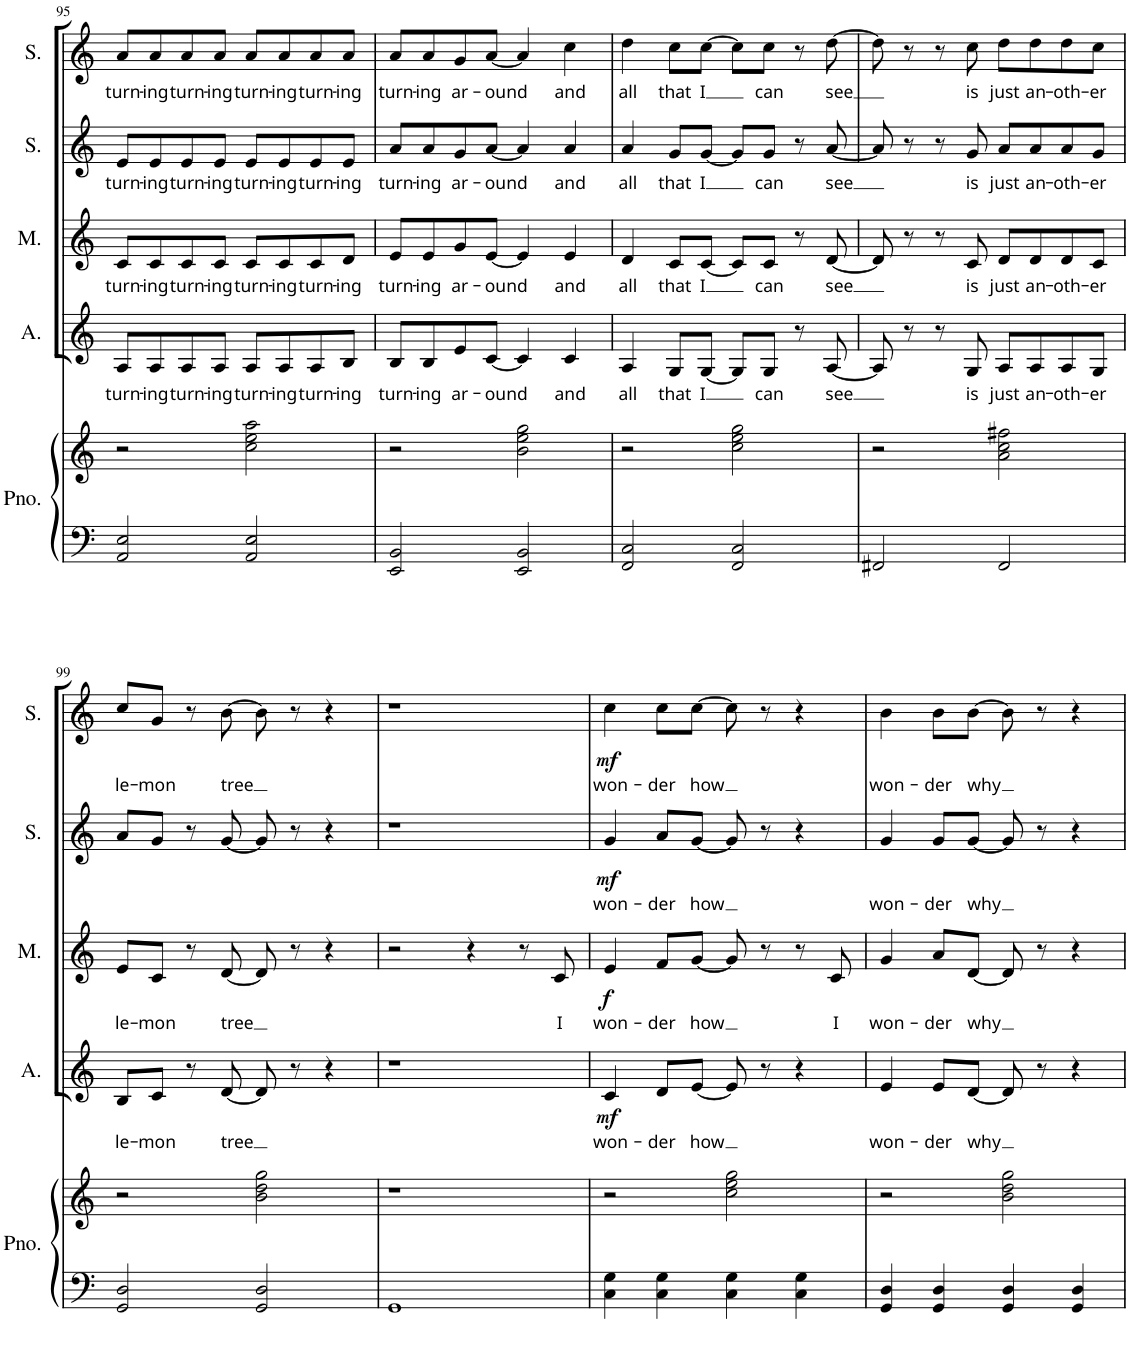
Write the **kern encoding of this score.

**kern	**kern	**kern	**text	**dynam	**kern	**text	**dynam	**kern	**text	**dynam	**kern	**text	**dynam
*part5	*part5	*part4	*part4	*part4	*part3	*part3	*part3	*part2	*part2	*part2	*part1	*part1	*part1
*staff6	*staff5	*staff4	*staff4	*staff4	*staff3	*staff3	*staff3	*staff2	*staff2	*staff2	*staff1	*staff1	*staff1
*I"Piano	*	*I"Alto	*	*	*I"Mezzo	*	*	*I"Soprano	*	*	*I"Soprano	*	*
*I'Pno.	*	*I'A.	*	*	*I'M.	*	*	*I'S.	*	*	*I'S.	*	*
!!LO:PB:g=z
*clefF4	*clefG2	*clefG2	*	*	*clefG2	*	*	*clefG2	*	*	*clefG2	*	*
*k[]	*k[]	*k[]	*	*	*k[]	*	*	*k[]	*	*	*k[]	*	*
*M4/4	*M4/4	*M4/4	*	*	*M4/4	*	*	*M4/4	*	*	*M4/4	*	*
=95	=95	=95	=95	=95	=95	=95	=95	=95	=95	=95	=95	=95	=95
!	!	!	!LO:LY:b	!	!	!LO:LY:b	!	!	!LO:LY:b	!	!	!LO:LY:b	!
2AA/ 2E/	2r	8A/L	turn-	.	8c/L	turn-	.	8e/L	turn-	.	8a/L	turn-	.
!	!	!	!LO:LY:b	!	!	!LO:LY:b	!	!	!LO:LY:b	!	!	!LO:LY:b	!
.	.	8A/	-ing	.	8c/	-ing	.	8e/	-ing	.	8a/	-ing	.
!	!	!	!LO:LY:b	!	!	!LO:LY:b	!	!	!LO:LY:b	!	!	!LO:LY:b	!
.	.	8A/	turn-	.	8c/	turn-	.	8e/	turn-	.	8a/	turn-	.
!	!	!	!LO:LY:b	!	!	!LO:LY:b	!	!	!LO:LY:b	!	!	!LO:LY:b	!
.	.	8A/J	-ing	.	8c/J	-ing	.	8e/J	-ing	.	8a/J	-ing	.
!	!	!	!LO:LY:b	!	!	!LO:LY:b	!	!	!LO:LY:b	!	!	!LO:LY:b	!
2AA/ 2E/	2cc\ 2ee\ 2aa\	8A/L	turn-	.	8c/L	turn-	.	8e/L	turn-	.	8a/L	turn-	.
!	!	!	!LO:LY:b	!	!	!LO:LY:b	!	!	!LO:LY:b	!	!	!LO:LY:b	!
.	.	8A/	-ing	.	8c/	-ing	.	8e/	-ing	.	8a/	-ing	.
!	!	!	!LO:LY:b	!	!	!LO:LY:b	!	!	!LO:LY:b	!	!	!LO:LY:b	!
.	.	8A/	turn-	.	8c/	turn-	.	8e/	turn-	.	8a/	turn-	.
!	!	!	!LO:LY:b	!	!	!LO:LY:b	!	!	!LO:LY:b	!	!	!LO:LY:b	!
.	.	8B/J	-ing	.	8d/J	-ing	.	8e/J	-ing	.	8a/J	-ing	.
=96	=96	=96	=96	=96	=96	=96	=96	=96	=96	=96	=96	=96	=96
!	!	!	!LO:LY:b	!	!	!LO:LY:b	!	!	!LO:LY:b	!	!	!LO:LY:b	!
2EE/ 2BB/	2r	8B/L	turn-	.	8e/L	turn-	.	8a/L	turn-	.	8a/L	turn-	.
!	!	!	!LO:LY:b	!	!	!LO:LY:b	!	!	!LO:LY:b	!	!	!LO:LY:b	!
.	.	8B/	-ing	.	8e/	-ing	.	8a/	-ing	.	8a/	-ing	.
!	!	!	!LO:LY:b	!	!	!LO:LY:b	!	!	!LO:LY:b	!	!	!LO:LY:b	!
.	.	8e/	ar-	.	8g/	ar-	.	8g/	ar-	.	8g/	ar-	.
!	!	!	!LO:LY:b	!	!	!LO:LY:b	!	!	!LO:LY:b	!	!	!LO:LY:b	!
.	.	[8c/J	-ound	.	[8e/J	-ound	.	[8a/J	-ound	.	[8a/J	-ound	.
2EE/ 2BB/	2b\ 2ee\ 2gg\	4c/]	.	.	4e/]	.	.	4a/]	.	.	4a/]	.	.
!	!	!	!LO:LY:b	!	!	!LO:LY:b	!	!	!LO:LY:b	!	!	!LO:LY:b	!
.	.	4c/	and	.	4e/	and	.	4a/	and	.	4cc\	and	.
=97	=97	=97	=97	=97	=97	=97	=97	=97	=97	=97	=97	=97	=97
!	!	!	!LO:LY:b	!	!	!LO:LY:b	!	!	!LO:LY:b	!	!	!LO:LY:b	!
2FF/ 2C/	2r	4A/	all	.	4d/	all	.	4a/	all	.	4dd\	all	.
!	!	!	!LO:LY:b	!	!	!LO:LY:b	!	!	!LO:LY:b	!	!	!LO:LY:b	!
.	.	8G/L	that	.	8c/L	that	.	8g/L	that	.	8cc\L	that	.
!	!	!	!LO:LY:b	!	!	!LO:LY:b	!	!	!LO:LY:b	!	!	!LO:LY:b	!
.	.	[8G/J	I	.	[8c/J	I	.	[8g/J	I	.	[8cc\J	I	.
2FF/ 2C/	2cc\ 2ee\ 2gg\	8G/L]	.	.	8c/L]	.	.	8g/L]	.	.	8cc\L]	.	.
!	!	!	!LO:LY:b	!	!	!LO:LY:b	!	!	!LO:LY:b	!	!	!LO:LY:b	!
.	.	8G/J	can	.	8c/J	can	.	8g/J	can	.	8cc\J	can	.
.	.	8r	.	.	8r	.	.	8r	.	.	8r	.	.
!	!	!	!LO:LY:b	!	!	!LO:LY:b	!	!	!LO:LY:b	!	!	!LO:LY:b	!
.	.	[8A/	see	.	[8d/	see	.	[8a/	see	.	[8dd\	see	.
=98	=98	=98	=98	=98	=98	=98	=98	=98	=98	=98	=98	=98	=98
2FF#X/	2r	8A/]	.	.	8d/]	.	.	8a/]	.	.	8dd\]	.	.
.	.	8r	.	.	8r	.	.	8r	.	.	8r	.	.
.	.	8r	.	.	8r	.	.	8r	.	.	8r	.	.
!	!	!	!LO:LY:b	!	!	!LO:LY:b	!	!	!LO:LY:b	!	!	!LO:LY:b	!
.	.	8G/	is	.	8c/	is	.	8g/	is	.	8cc\	is	.
!	!	!	!LO:LY:b	!	!	!LO:LY:b	!	!	!LO:LY:b	!	!	!LO:LY:b	!
2FF#/	2a\ 2cc\ 2ff#X\	8A/L	just	.	8d/L	just	.	8a/L	just	.	8dd\L	just	.
!	!	!	!LO:LY:b	!	!	!LO:LY:b	!	!	!LO:LY:b	!	!	!LO:LY:b	!
.	.	8A/	an-	.	8d/	an-	.	8a/	an-	.	8dd\	an-	.
!	!	!	!LO:LY:b	!	!	!LO:LY:b	!	!	!LO:LY:b	!	!	!LO:LY:b	!
.	.	8A/	-oth-	.	8d/	-oth-	.	8a/	-oth-	.	8dd\	-oth-	.
!	!	!	!LO:LY:b	!	!	!LO:LY:b	!	!	!LO:LY:b	!	!	!LO:LY:b	!
.	.	8G/J	-er	.	8c/J	-er	.	8g/J	-er	.	8cc\J	-er	.
!!LO:LB:g=z
=99	=99	=99	=99	=99	=99	=99	=99	=99	=99	=99	=99	=99	=99
!	!	!	!LO:LY:b	!	!	!LO:LY:b	!	!	!	!	!	!LO:LY:b	!
2GG/ 2D/	2r	8B/L	le-	.	8e/L	le-	.	8a/L	.	.	8cc/L	le-	.
!	!	!	!LO:LY:b	!	!	!LO:LY:b	!	!	!	!	!	!LO:LY:b	!
.	.	8c/J	-mon	.	8c/J	-mon	.	8g/J	.	.	8g/J	-mon	.
.	.	8r	.	.	8r	.	.	8r	.	.	8r	.	.
!	!	!	!LO:LY:b	!	!	!LO:LY:b	!	!	!	!	!	!LO:LY:b	!
.	.	[8d/	tree	.	[8d/	tree	.	[8g/	.	.	[8b\	tree	.
2GG/ 2D/	2b\ 2dd\ 2gg\	8d/]	.	.	8d/]	.	.	8g/]	.	.	8b\]	.	.
.	.	8r	.	.	8r	.	.	8r	.	.	8r	.	.
.	.	4r	.	.	4r	.	.	4r	.	.	4r	.	.
=100	=100	=100	=100	=100	=100	=100	=100	=100	=100	=100	=100	=100	=100
1GG	1r	1r	.	.	2r	.	.	1r	.	.	1r	.	.
.	.	.	.	.	4r	.	.	.	.	.	.	.	.
.	.	.	.	.	8r	.	.	.	.	.	.	.	.
!	!	!	!	!	!	!LO:LY:b	!	!	!	!	!	!	!
.	.	.	.	.	8c/	I	.	.	.	.	.	.	.
=101	=101	=101	=101	=101	=101	=101	=101	=101	=101	=101	=101	=101	=101
!	!	!	!LO:LY:b	!LO:DY:b	!	!LO:LY:b	!LO:DY:b	!	!LO:LY:b	!LO:DY:b	!	!LO:LY:b	!LO:DY:b
4C\ 4G\	2r	4c/	won-	mf	4e/	won-	f	4g/	won-	mf	4cc\	won-	mf
!	!	!	!LO:LY:b	!	!	!LO:LY:b	!	!	!LO:LY:b	!	!	!LO:LY:b	!
4C\ 4G\	.	8d/L	-der	.	8f/L	-der	.	8a/L	-der	.	8cc\L	-der	.
!	!	!	!LO:LY:b	!	!	!LO:LY:b	!	!	!LO:LY:b	!	!	!LO:LY:b	!
.	.	[8e/J	how	.	[8g/J	how	.	[8g/J	how	.	[8cc\J	how	.
4C\ 4G\	2cc\ 2ee\ 2gg\	8e/]	.	.	8g/]	.	.	8g/]	.	.	8cc\]	.	.
.	.	8r	.	.	8r	.	.	8r	.	.	8r	.	.
4C\ 4G\	.	4r	.	.	8r	.	.	4r	.	.	4r	.	.
!	!	!	!	!	!	!LO:LY:b	!	!	!	!	!	!	!
.	.	.	.	.	8c/	I	.	.	.	.	.	.	.
=102	=102	=102	=102	=102	=102	=102	=102	=102	=102	=102	=102	=102	=102
!	!	!	!LO:LY:b	!	!	!LO:LY:b	!	!	!LO:LY:b	!	!	!LO:LY:b	!
4GG/ 4D/	2r	4e/	won-	.	4g/	won-	.	4g/	won-	.	4b\	won-	.
!	!	!	!LO:LY:b	!	!	!LO:LY:b	!	!	!LO:LY:b	!	!	!LO:LY:b	!
4GG/ 4D/	.	8e/L	-der	.	8a/L	-der	.	8g/L	-der	.	8b\L	-der	.
!	!	!	!LO:LY:b	!	!	!LO:LY:b	!	!	!LO:LY:b	!	!	!LO:LY:b	!
.	.	[8d/J	why	.	[8d/J	why	.	[8g/J	why	.	[8b\J	why	.
4GG/ 4D/	2b\ 2dd\ 2gg\	8d/]	.	.	8d/]	.	.	8g/]	.	.	8b\]	.	.
.	.	8r	.	.	8r	.	.	8r	.	.	8r	.	.
4GG/ 4D/	.	4r	.	.	4r	.	.	4r	.	.	4r	.	.
=	=	=	=	=	=	=	=	=	=	=	=	=	=
*-	*-	*-	*-	*-	*-	*-	*-	*-	*-	*-	*-	*-	*-
